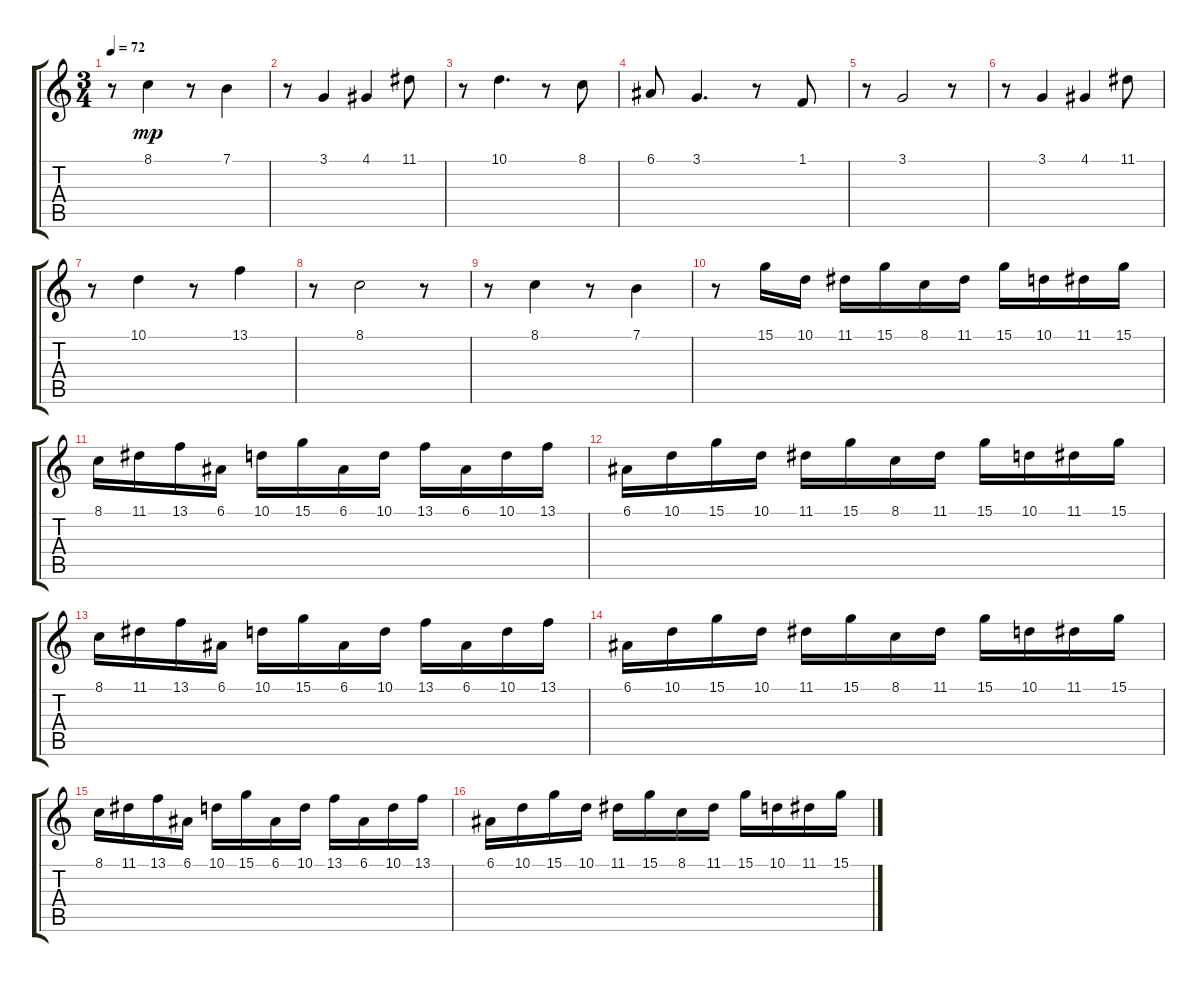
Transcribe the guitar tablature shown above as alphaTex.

\track "" {instrument blownbottle}
\staff {score tabs}
\tuning (E4 B3 G3 D3 A2 E2) {hide}
\ts (3 4)
\tempo 72
\clef g2
\ks c
r.8{dy mp} 8.1.4 r.8 7.1.4 |
r.8 3.1.4 4.1.4 11.1.8 |
r.8 10.1.4{d} r.8 8.1.8 |
6.1.8 3.1.4{d} r.8 1.1.8 |
r.8 3.1.2 r.8 |
r.8 3.1.4 4.1.4 11.1.8 |
r.8 10.1.4 r.8 13.1.4 |
r.8 8.1.2 r.8 |
r.8 8.1.4 r.8 7.1.4 |
r.8 15.1.16 10.1.16 11.1.16 15.1.16 8.1.16 11.1.16 15.1.16 10.1.16 11.1.16 15.1.16 |
8.1.16 11.1.16 13.1.16 6.1.16 10.1.16 15.1.16 6.1.16 10.1.16 13.1.16 6.1.16 10.1.16 13.1.16 |
6.1.16 10.1.16 15.1.16 10.1.16 11.1.16 15.1.16 8.1.16 11.1.16 15.1.16 10.1.16 11.1.16 15.1.16 |
8.1.16 11.1.16 13.1.16 6.1.16 10.1.16 15.1.16 6.1.16 10.1.16 13.1.16 6.1.16 10.1.16 13.1.16 |
6.1.16 10.1.16 15.1.16 10.1.16 11.1.16 15.1.16 8.1.16 11.1.16 15.1.16 10.1.16 11.1.16 15.1.16 |
8.1.16 11.1.16 13.1.16 6.1.16 10.1.16 15.1.16 6.1.16 10.1.16 13.1.16 6.1.16 10.1.16 13.1.16 |
6.1.16 10.1.16 15.1.16 10.1.16 11.1.16 15.1.16 8.1.16 11.1.16 15.1.16 10.1.16 11.1.16 15.1.16
